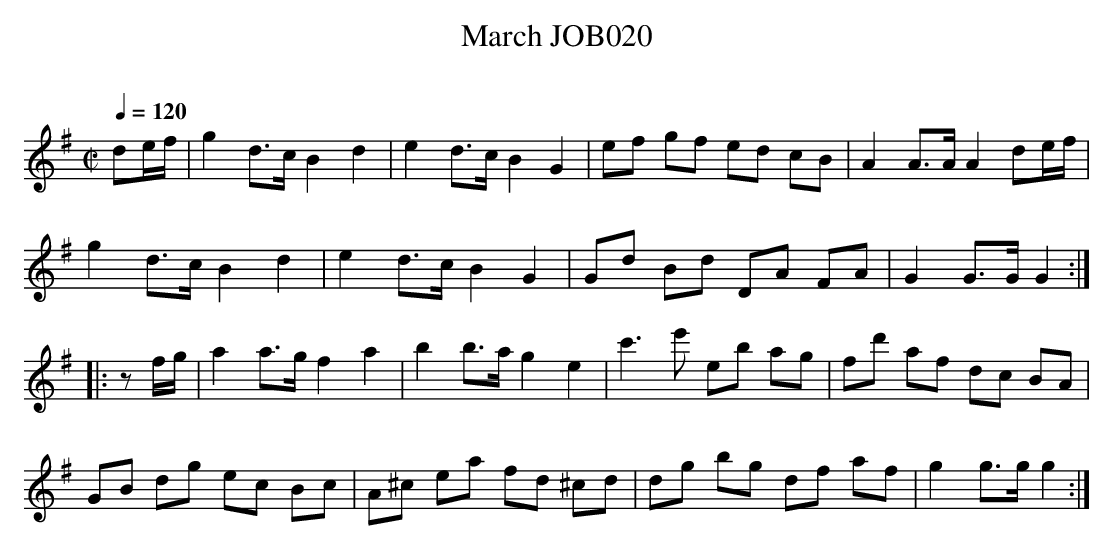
X:1
T:March JOB020
M:C|
L:1/8
O:
Q:1/4=120
K:G
de/f/|g2 d3/2c/ B2 d2|e2 d3/2c/ B2 G2|ef gf ed cB|A2 A3/2A/ A2 de/f/|
g2 d3/2c/ B2 d2|e2 d3/2c/ B2 G2|Gd Bd DA FA|G2 G3/2G/ G2:|
|:zf/g/|a2 a3/2g/ f2 a2|b2 b3/2a/ g2 e2|c'3e' eb ag|fd' af dc BA|
GB dg ec Bc|A^c ea fd ^cd|dg bg df af|g2 g3/2g/ g2:|
